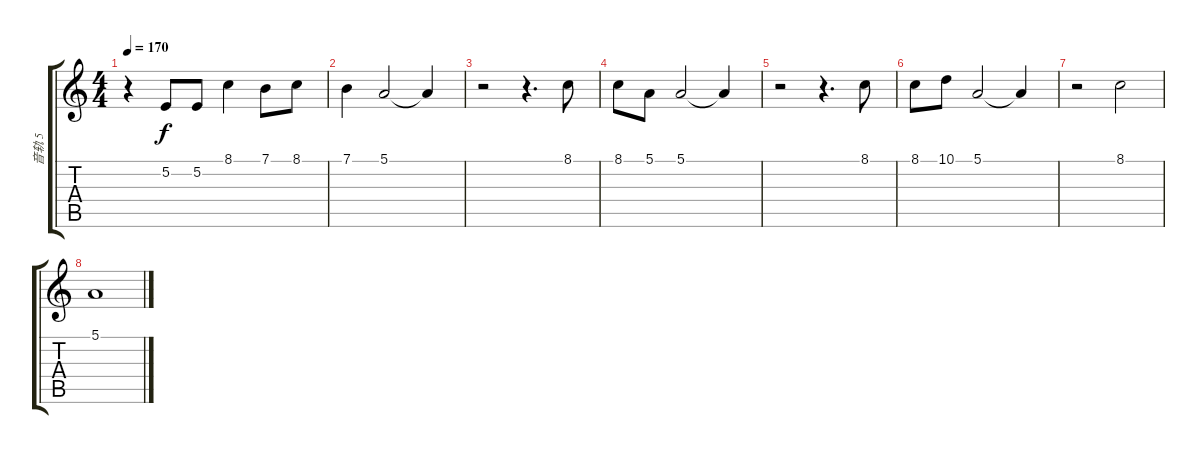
\track ("音轨 5" "音轨 5") {instrument stringensemble1}
\staff {score tabs}
\tuning (E4 B3 G3 D3 A2 E2) {hide}
\ts (4 4)
\tempo 170
\clef g2
\ks c
r.4{dy f} 5.2.8 5.2.8 8.1.4 7.1.8 8.1.8 |
7.1.4 5.1.2 5.1{t}.4 |
r.2 r.4{d} 8.1.8 |
8.1.8 5.1.8 5.1.2 5.1{t}.4 |
r.2 r.4{d} 8.1.8 |
8.1.8 10.1.8 5.1.2 5.1{t}.4 |
r.2 8.1.2 |
5.1.1
